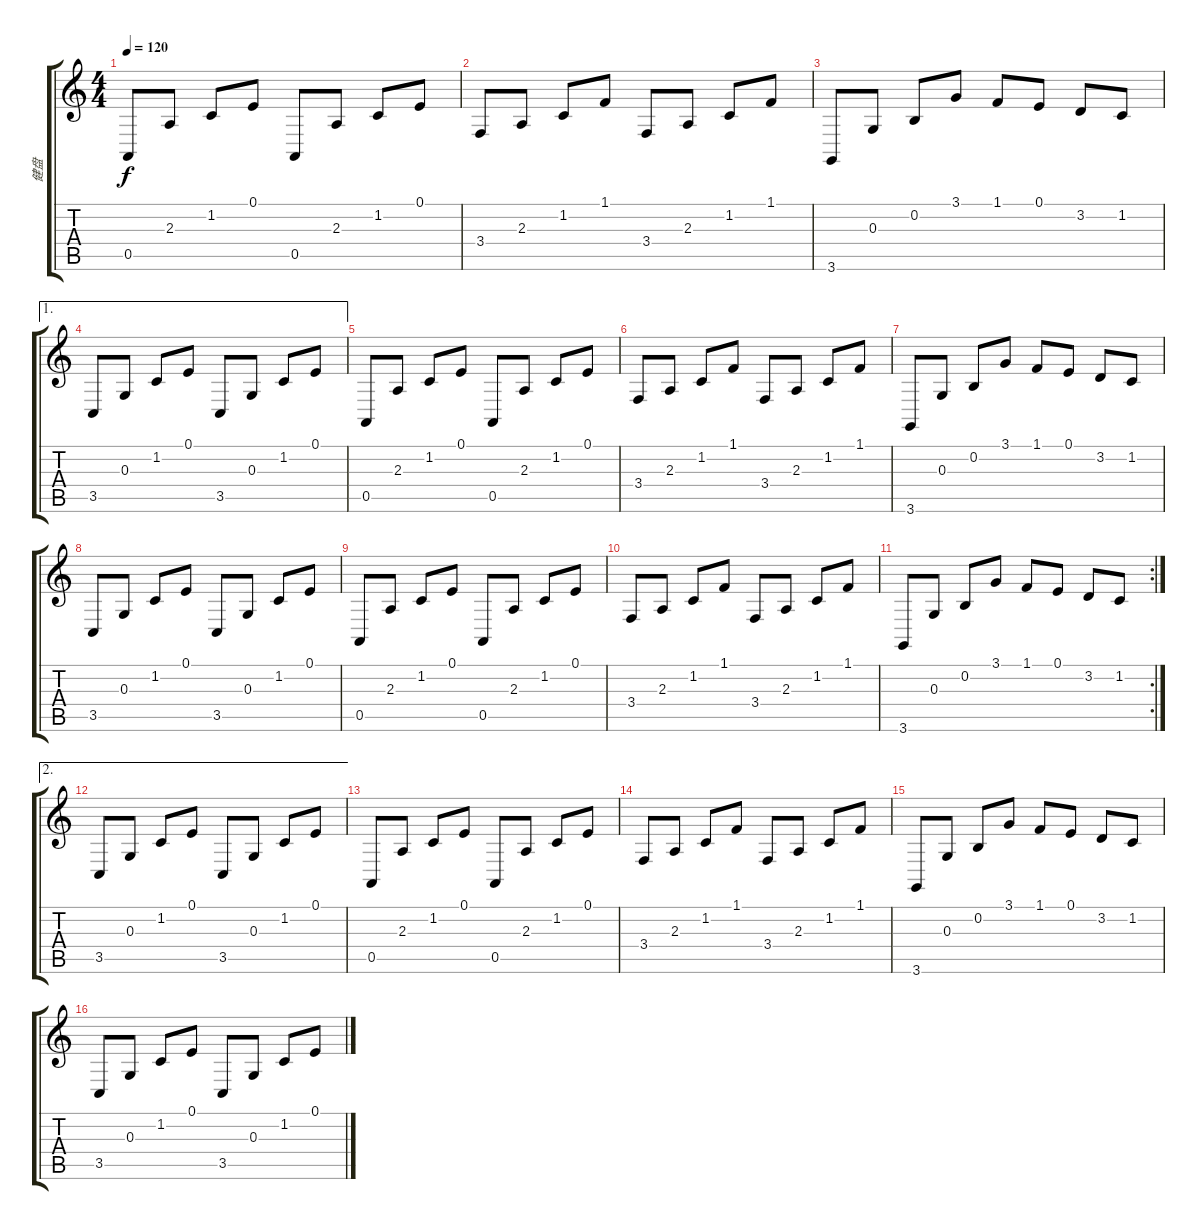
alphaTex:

\track ("健盘" "健盘") {instrument glockenspiel}
\staff {score tabs}
\tuning (E4 B3 G3 D3 A2 E2) {hide}
\ts (4 4)
\tempo 120
\clef g2
\ks c
0.5.8{dy f} 2.3.8 1.2.8 0.1.8 0.5.8 2.3.8 1.2.8 0.1.8 |
3.4.8 2.3.8 1.2.8 1.1.8 3.4.8 2.3.8 1.2.8 1.1.8 |
3.6.8 0.3.8 0.2.8 3.1.8 1.1.8 0.1.8 3.2.8 1.2.8 |
\ae 1
3.5.8 0.3.8 1.2.8 0.1.8 3.5.8 0.3.8 1.2.8 0.1.8 |
0.5.8 2.3.8 1.2.8 0.1.8 0.5.8 2.3.8 1.2.8 0.1.8 |
3.4.8 2.3.8 1.2.8 1.1.8 3.4.8 2.3.8 1.2.8 1.1.8 |
3.6.8 0.3.8 0.2.8 3.1.8 1.1.8 0.1.8 3.2.8 1.2.8 |
3.5.8 0.3.8 1.2.8 0.1.8 3.5.8 0.3.8 1.2.8 0.1.8 |
0.5.8 2.3.8 1.2.8 0.1.8 0.5.8 2.3.8 1.2.8 0.1.8 |
3.4.8 2.3.8 1.2.8 1.1.8 3.4.8 2.3.8 1.2.8 1.1.8 |
\rc 2
3.6.8 0.3.8 0.2.8 3.1.8 1.1.8 0.1.8 3.2.8 1.2.8 |
\ae 2
3.5.8 0.3.8 1.2.8 0.1.8 3.5.8 0.3.8 1.2.8 0.1.8 |
0.5.8 2.3.8 1.2.8 0.1.8 0.5.8 2.3.8 1.2.8 0.1.8 |
3.4.8 2.3.8 1.2.8 1.1.8 3.4.8 2.3.8 1.2.8 1.1.8 |
3.6.8 0.3.8 0.2.8 3.1.8 1.1.8 0.1.8 3.2.8 1.2.8 |
3.5.8 0.3.8 1.2.8 0.1.8 3.5.8 0.3.8 1.2.8 0.1.8
